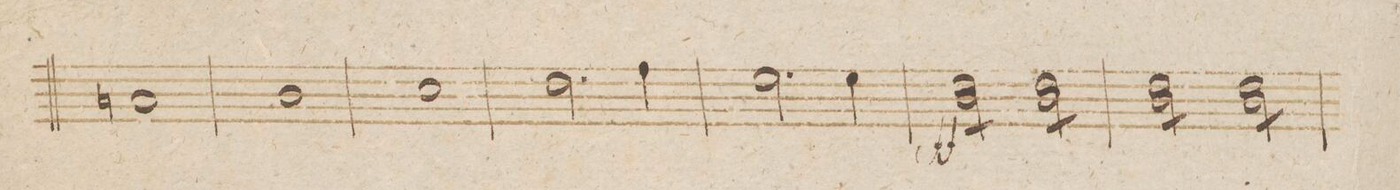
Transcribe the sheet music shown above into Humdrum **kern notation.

**kern	**dynam
*I"Viola.	*
*clefC3	*
*k[b-]	*
*met(c|)	*
*M2/2	*
1Bn	.
=25	=25
1c	.
=26	=26
1d	.
=27	=27
2.e\	.
4g\	.
=28	=28
2.f\	.
4f\	.
=29	=29
*tremolo	*
8c\ 8eL	ff
8c\ 8e	.
8c\ 8e	.
8c\ 8eJ	.
8c\ 8eL	.
8c\ 8e	.
8c\ 8e	.
8c\ 8eJ	.
=30	=30
8c\ 8eL	.
8c\ 8e	.
8c\ 8e	.
8c\ 8eJ	.
8c\ 8eL	.
8c\ 8e	.
8c\ 8e	.
8c\ 8eJ	.
=31	=31
*-	*-
